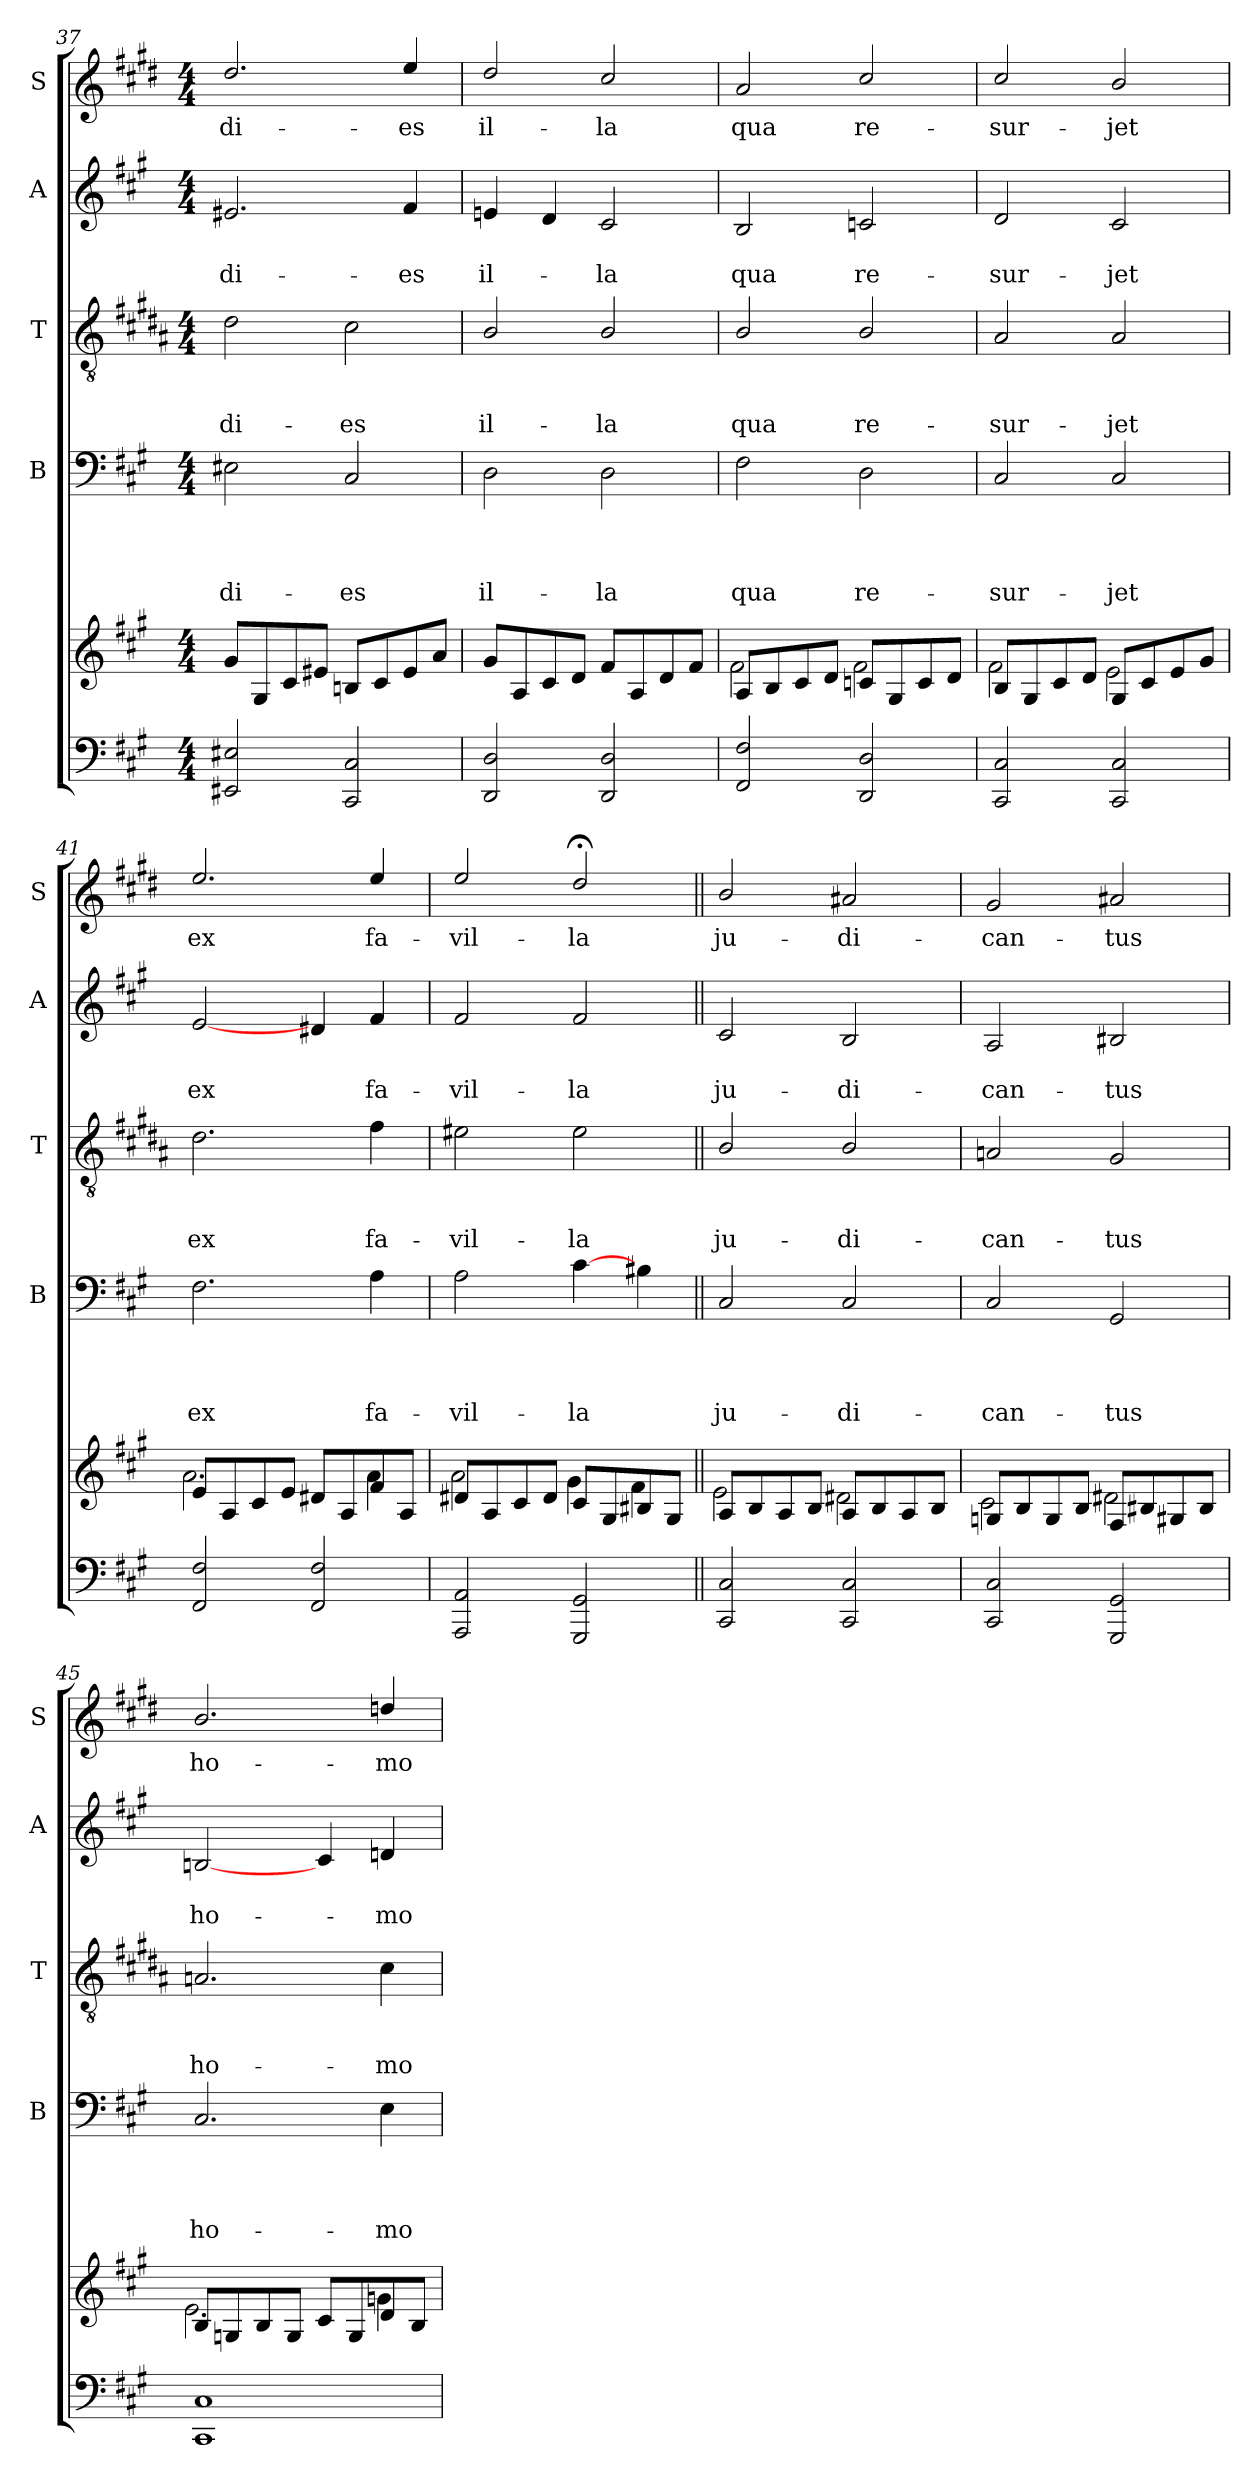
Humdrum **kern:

**kern	**kern	**kern	**text	**text	**text	**text	**kern	**text	**text	**text	**kern	**text	**text	**kern	**text
*part5	*part5	*part4	*part4	*part4	*part4	*part4	*part3	*part3	*part3	*part3	*part2	*part2	*part2	*part1	*part1
*staff6	*staff5	*staff4	*staff4	*staff4	*staff4	*staff4	*staff3	*staff3	*staff3	*staff3	*staff2	*staff2	*staff2	*staff1	*staff1
*	*	*I"B	*	*	*	*	*I"T	*	*	*	*I"A	*	*	*I"S	*
*	*	*I'B	*	*	*	*	*I'T	*	*	*	*I'A	*	*	*I'S	*
*clefF4	*clefG2	*clefF4	*	*	*	*	*clefGv2	*	*	*	*clefG2	*	*	*clefG2	*
*	*	*	*	*	*	*	*ITrd1c2	*	*	*	*	*	*	*ITrd4c7	*
*k[f#c#g#]	*k[f#c#g#]	*k[f#c#g#]	*	*	*	*	*k[f#c#g#]	*	*	*	*k[f#c#g#]	*	*	*k[f#c#g#]	*
*f#:	*f#:	*f#:	*	*	*	*	*f#:	*	*	*	*f#:	*	*	*f#:	*
*M4/4	*M4/4	*M4/4	*	*	*	*	*M4/4	*	*	*	*M4/4	*	*	*M4/4	*
=37	=37	=37	=37	=37	=37	=37	=37	=37	=37	=37	=37	=37	=37	=37	=37
!	!	!	!	!	!	!LO:LY:b	!	!	!	!LO:LY:b	!	!	!LO:LY:b	!	!LO:LY:b
2EE#X/ 2E#X/	8g#/L	2E#X\	.	.	.	di-	2c#\	.	.	di-	2.e#X/	.	di-	2.g#/	di-
.	8G#/	.	.	.	.	.	.	.	.	.	.	.	.	.	.
.	8c#/	.	.	.	.	.	.	.	.	.	.	.	.	.	.
.	8e#X/J	.	.	.	.	.	.	.	.	.	.	.	.	.	.
!	!	!	!	!	!	!LO:LY:b	!	!	!	!LO:LY:b	!	!	!	!	!
2CC#/ 2C#/	8Bni/L	2C#/	.	.	.	-es	2B\	.	.	-es	.	.	.	.	.
.	8c#/	.	.	.	.	.	.	.	.	.	.	.	.	.	.
!	!	!	!	!	!	!	!	!	!	!	!	!	!LO:LY:b	!	!LO:LY:b
.	8e#/	.	.	.	.	.	.	.	.	.	4f#/	.	-es	4a/	-es
.	8a/J	.	.	.	.	.	.	.	.	.	.	.	.	.	.
=38	=38	=38	=38	=38	=38	=38	=38	=38	=38	=38	=38	=38	=38	=38	=38
!	!	!	!	!	!	!LO:LY:b	!	!	!	!LO:LY:b	!	!	!LO:LY:b	!	!LO:LY:b
2DD/ 2D/	8g#/L	2D\	.	.	.	il-	2A/	.	.	il-	4eni/	.	il-	2g#/	il-
.	8A/	.	.	.	.	.	.	.	.	.	.	.	.	.	.
.	8c#/	.	.	.	.	.	.	.	.	.	4d/	.	.	.	.
.	8d/J	.	.	.	.	.	.	.	.	.	.	.	.	.	.
!	!	!	!	!	!	!LO:LY:b	!	!	!	!LO:LY:b	!	!	!LO:LY:b	!	!LO:LY:b
2DD/ 2D/	8f#/L	2D\	.	.	.	-la	2A/	.	.	-la	2c#/	.	-la	2f#/	-la
.	8A/	.	.	.	.	.	.	.	.	.	.	.	.	.	.
.	8d/	.	.	.	.	.	.	.	.	.	.	.	.	.	.
.	8f#/J	.	.	.	.	.	.	.	.	.	.	.	.	.	.
!!LO:LB:g=z
=39	=39	=39	=39	=39	=39	=39	=39	=39	=39	=39	=39	=39	=39	=39	=39
*	*^	*	*	*	*	*	*	*	*	*	*	*	*	*	*
!	!	!	!	!	!	!	!LO:LY:b	!	!	!	!LO:LY:b	!	!	!LO:LY:b	!	!LO:LY:b
2FF#/ 2F#/	8A/L	2f#\	2F#\	.	.	.	qua	2A/	.	.	qua	2B/	.	qua	2d/	qua
.	8B/	.	.	.	.	.	.	.	.	.	.	.	.	.	.	.
.	8c#/	.	.	.	.	.	.	.	.	.	.	.	.	.	.	.
.	8d/J	.	.	.	.	.	.	.	.	.	.	.	.	.	.	.
!	!	!	!	!	!	!	!LO:LY:b	!	!	!	!LO:LY:b	!	!	!LO:LY:b	!	!LO:LY:b
2DD/ 2D/	8cn/L	2f#\	2D\	.	.	.	re-	2A/	.	.	re-	2cn/	.	re-	2f#/	re-
.	8G#/	.	.	.	.	.	.	.	.	.	.	.	.	.	.	.
.	8c/	.	.	.	.	.	.	.	.	.	.	.	.	.	.	.
.	8d/J	.	.	.	.	.	.	.	.	.	.	.	.	.	.	.
=40	=40	=40	=40	=40	=40	=40	=40	=40	=40	=40	=40	=40	=40	=40	=40	=40
!	!	!	!	!	!	!	!LO:LY:b	!	!	!	!LO:LY:b	!	!	!LO:LY:b	!	!LO:LY:b
2CC#/ 2C#/	8B/L	2f#\	2C#/	.	.	.	-sur-	2G#/	.	.	-sur-	2d/	.	-sur-	2f#/	-sur-
.	8G#/	.	.	.	.	.	.	.	.	.	.	.	.	.	.	.
.	8c#/	.	.	.	.	.	.	.	.	.	.	.	.	.	.	.
.	8d/J	.	.	.	.	.	.	.	.	.	.	.	.	.	.	.
!	!	!	!	!	!	!	!LO:LY:b	!	!	!	!LO:LY:b	!	!	!LO:LY:b	!	!LO:LY:b
2CC#/ 2C#/	8G#/L	2e\	2C#/	.	.	.	-jet	2G#/	.	.	-jet	2c#/	.	-jet	2e/	-jet
.	8c#/	.	.	.	.	.	.	.	.	.	.	.	.	.	.	.
.	8e/	.	.	.	.	.	.	.	.	.	.	.	.	.	.	.
.	8g#/J	.	.	.	.	.	.	.	.	.	.	.	.	.	.	.
=41	=41	=41	=41	=41	=41	=41	=41	=41	=41	=41	=41	=41	=41	=41	=41	=41
!	!	!	!	!	!	!	!LO:LY:b	!	!	!	!LO:LY:b	!	!	!LO:LY:b	!	!LO:LY:b
2FF#/ 2F#/	8e/L	2.a\	2.F#\	.	.	.	ex	2.c#\	.	.	ex	[2e/	.	ex	2.a/	ex
.	8A/	.	.	.	.	.	.	.	.	.	.	.	.	.	.	.
.	8c#/	.	.	.	.	.	.	.	.	.	.	.	.	.	.	.
.	8e/J	.	.	.	.	.	.	.	.	.	.	.	.	.	.	.
2FF#/ 2F#/	8d#X/L	.	.	.	.	.	.	.	.	.	.	4d#X/	.	.	.	.
.	8A/	.	.	.	.	.	.	.	.	.	.	.	.	.	.	.
!	!	!	!	!	!	!	!LO:LY:b	!	!	!	!LO:LY:b	!	!	!LO:LY:b	!	!LO:LY:b
.	8f#/	4a\	4A\	.	.	.	fa-	4e\	.	.	fa-	4f#/	.	fa-	4a/	fa-
.	8A/J	.	.	.	.	.	.	.	.	.	.	.	.	.	.	.
=42	=42	=42	=42	=42	=42	=42	=42	=42	=42	=42	=42	=42	=42	=42	=42	=42
!	!	!	!	!	!	!	!LO:LY:b	!	!	!	!LO:LY:b	!	!	!LO:LY:b	!	!LO:LY:b
2AAA/ 2AA/	8d#X/L	2a\	2A\	.	.	.	-vil-	2d#X\	.	.	-vil-	2f#/	.	-vil-	2a/	-vil-
.	8A/	.	.	.	.	.	.	.	.	.	.	.	.	.	.	.
.	8c#/	.	.	.	.	.	.	.	.	.	.	.	.	.	.	.
.	8d#/J	.	.	.	.	.	.	.	.	.	.	.	.	.	.	.
!	!	!	!	!	!	!	!LO:LY:b	!	!	!	!LO:LY:b	!	!	!LO:LY:b	!	!LO:LY:b
2GGG#/ 2GG#/	8c#/L	4g#\	[4c#\	.	.	.	-la	2d#\	.	.	-la	2f#/	.	-la	2g#;</	-la
.	8G#/	.	.	.	.	.	.	.	.	.	.	.	.	.	.	.
.	8B#X/	4f#\	4B#X\	.	.	.	.	.	.	.	.	.	.	.	.	.
.	8G#/J	.	.	.	.	.	.	.	.	.	.	.	.	.	.	.
=43||	=43||	=43||	=43||	=43||	=43||	=43||	=43||	=43||	=43||	=43||	=43||	=43||	=43||	=43||	=43||	=43||
!	!	!	!	!	!	!	!LO:LY:b	!	!	!	!LO:LY:b	!	!	!LO:LY:b	!	!LO:LY:b
2CC#/ 2C#/	8A/L	2e\	2C#/	.	.	.	ju-	2A/	.	.	ju-	2c#/	.	ju-	2e/	ju-
.	8B/	.	.	.	.	.	.	.	.	.	.	.	.	.	.	.
.	8A/	.	.	.	.	.	.	.	.	.	.	.	.	.	.	.
.	8B/J	.	.	.	.	.	.	.	.	.	.	.	.	.	.	.
!	!	!	!	!	!	!	!LO:LY:b	!	!	!	!LO:LY:b	!	!	!LO:LY:b	!	!LO:LY:b
2CC#/ 2C#/	8A/L	2d#X\	2C#/	.	.	.	-di-	2A/	.	.	-di-	2B/	.	-di-	2d#X/	-di-
.	8B/	.	.	.	.	.	.	.	.	.	.	.	.	.	.	.
.	8A/	.	.	.	.	.	.	.	.	.	.	.	.	.	.	.
.	8B/J	.	.	.	.	.	.	.	.	.	.	.	.	.	.	.
!!LO:PB:g=z
=44	=44	=44	=44	=44	=44	=44	=44	=44	=44	=44	=44	=44	=44	=44	=44	=44
!	!	!	!	!	!	!	!LO:LY:b	!	!	!	!LO:LY:b	!	!	!LO:LY:b	!	!LO:LY:b
2CC#/ 2C#/	8Gn/L	2c#\	2C#/	.	.	.	-can-	2Gn/	.	.	-can-	2A/	.	-can-	2c#/	-can-
.	8B/	.	.	.	.	.	.	.	.	.	.	.	.	.	.	.
.	8G/	.	.	.	.	.	.	.	.	.	.	.	.	.	.	.
.	8B/J	.	.	.	.	.	.	.	.	.	.	.	.	.	.	.
!	!	!	!	!	!	!	!LO:LY:b	!	!	!	!LO:LY:b	!	!	!LO:LY:b	!	!LO:LY:b
2GGG#/ 2GG#/	8F#/L	2d#X\	2GG#/	.	.	.	-tus	2F#/	.	.	-tus	2B#X/	.	-tus	2d#X/	-tus
.	8B#X/	.	.	.	.	.	.	.	.	.	.	.	.	.	.	.
.	8G#X/	.	.	.	.	.	.	.	.	.	.	.	.	.	.	.
.	8B#/J	.	.	.	.	.	.	.	.	.	.	.	.	.	.	.
=45	=45	=45	=45	=45	=45	=45	=45	=45	=45	=45	=45	=45	=45	=45	=45	=45
!	!	!	!	!	!	!	!LO:LY:b	!	!	!	!LO:LY:b	!	!	!LO:LY:b	!	!LO:LY:b
1CC# 1C#	8B/L	2.e\	2.C#/	.	.	.	ho-	2.Gn/	.	.	ho-	[2Bni/	.	ho-	2.e/	ho-
.	8Gn/	.	.	.	.	.	.	.	.	.	.	.	.	.	.	.
.	8B/	.	.	.	.	.	.	.	.	.	.	.	.	.	.	.
.	8G/J	.	.	.	.	.	.	.	.	.	.	.	.	.	.	.
.	8c#/L	.	.	.	.	.	.	.	.	.	.	4c#/	.	.	.	.
.	8G/	.	.	.	.	.	.	.	.	.	.	.	.	.	.	.
!	!	!	!	!	!	!	!LO:LY:b	!	!	!	!LO:LY:b	!	!	!LO:LY:b	!	!LO:LY:b
.	8d/	4gn\	4E\	.	.	.	-mo	4B\	.	.	-mo	4dni/	.	-mo	4gn/	-mo
.	8B/J	.	.	.	.	.	.	.	.	.	.	.	.	.	.	.
*	*v	*v	*	*	*	*	*	*	*	*	*	*	*	*	*	*
=	=	=	=	=	=	=	=	=	=	=	=	=	=	=	=
*-	*-	*-	*-	*-	*-	*-	*-	*-	*-	*-	*-	*-	*-	*-	*-
